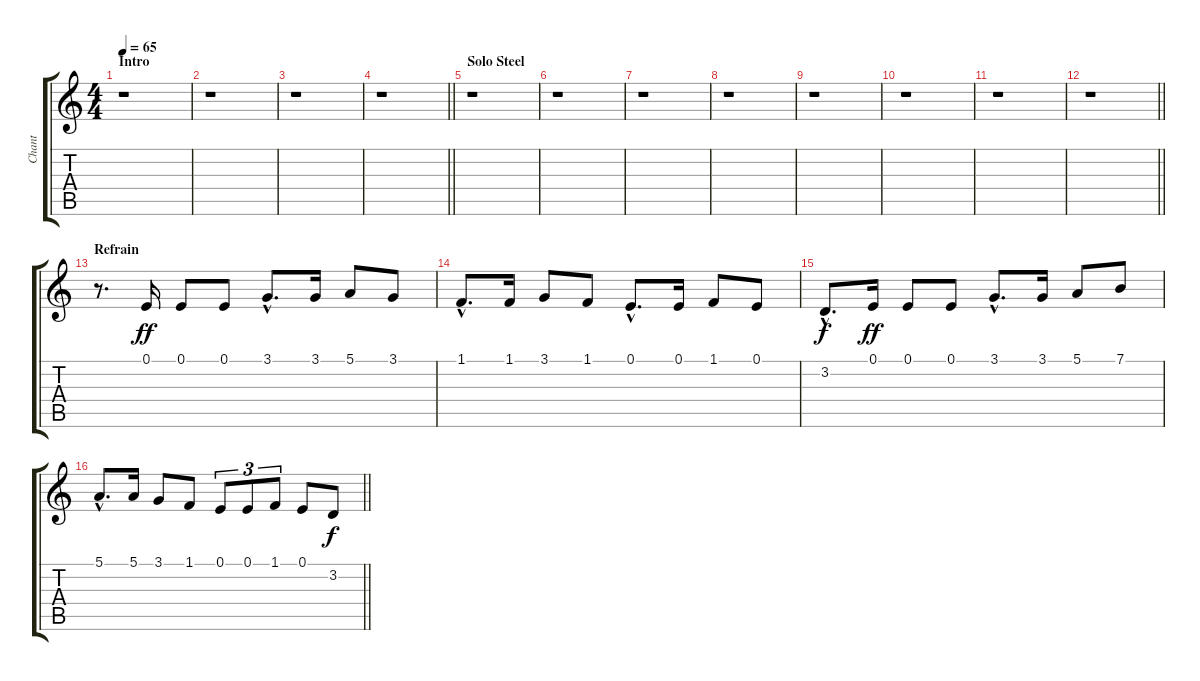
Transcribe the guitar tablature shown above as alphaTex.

\track ("Chant" "Chant") {instrument flute}
\staff {score tabs}
\tuning (E4 B3 G3 D3 A2 E2) {hide}
\ts (4 4)
\section ("" "Intro")
\tempo 65
\clef g2
\ks c
r.1{dy ff instrument flute} |
r.1 |
r.1 |
\barLineRight lightlight
r.1 |
\section ("" "Solo Steel")
r.1 |
r.1 |
r.1 |
r.1 |
r.1 |
r.1 |
r.1 |
\barLineRight lightlight
r.1 |
\section ("" "Refrain")
r.8{d} 0.1.16 0.1.8 0.1.8 3.1{hac}.8{d} 3.1.16 5.1.8 3.1.8 |
1.1{hac}.8{d} 1.1.16 3.1.8 1.1.8 0.1{hac}.8{d} 0.1.16 1.1.8 0.1.8 |
3.2{hac}.8{d dy f} 0.1.16{dy ff} 0.1.8 0.1.8 3.1{hac}.8{d} 3.1.16 5.1.8 7.1.8 |
\barLineRight lightlight
5.1{hac}.8{d} 5.1.16 3.1.8 1.1.8 0.1.8{tu (3 2)} 0.1.8{tu (3 2)} 1.1.8{tu (3 2)} 0.1.8 3.2.8{dy f}
